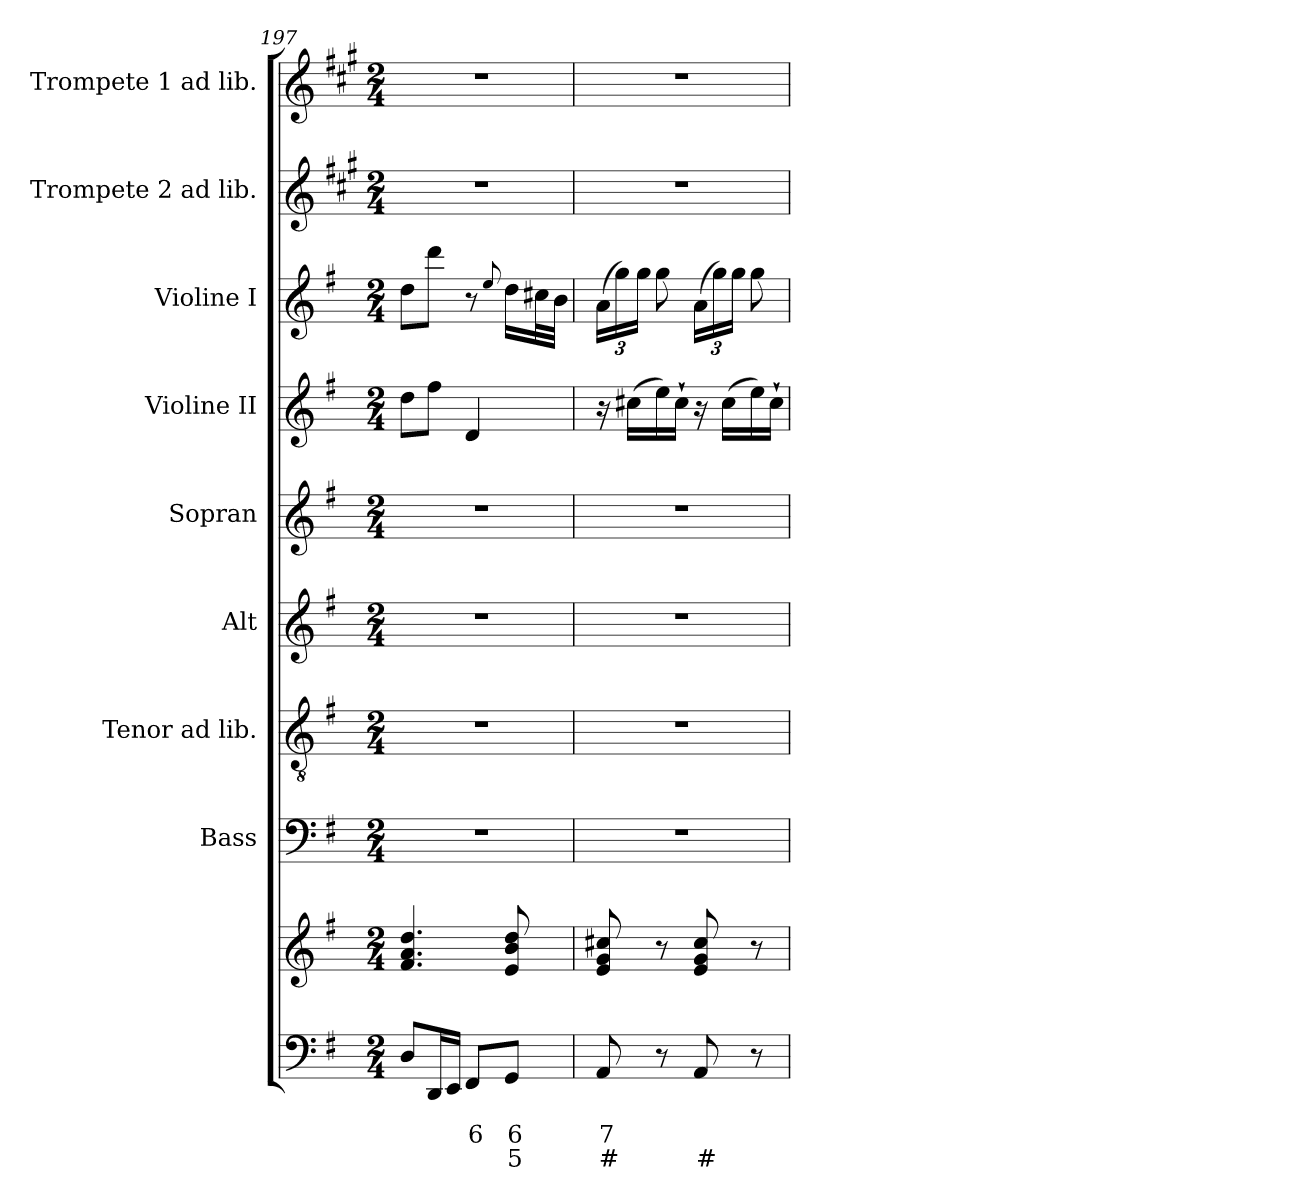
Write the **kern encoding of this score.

**kern	**text	**text	**text	**kern	**kern	**kern	**kern	**kern	**kern	**kern	**kern	**kern
*part9	*part9	*part9	*part9	*part9	*part8	*part7	*part6	*part5	*part4	*part3	*part2	*part1
*staff10	*staff10	*staff10	*staff10	*staff9	*staff8	*staff7	*staff6	*staff5	*staff4	*staff3	*staff2	*staff1
*	*	*	*	*	*I"Bass	*I"Tenor ad lib.	*I"Alt	*I"Sopran	*I"Violine II	*I"Violine I	*I"Trompete 2 ad lib.	*I"Trompete 1 ad lib.
*	*	*	*	*	*I'B.	*I'T.	*I'A.	*I'S.	*I'Vl. II	*I'Vl. I	*I'Trp. 2	*I'Trp. 1
!!LO:LB:g=z
*clefF4	*	*	*	*clefG2	*clefF4	*clefGv2	*clefG2	*clefG2	*clefG2	*clefG2	*clefG2	*clefG2
*	*	*	*	*	*	*	*	*	*	*	*ITrd1c2	*ITrd1c2
*k[f#]	*	*	*	*k[f#]	*k[f#]	*k[f#]	*k[f#]	*k[f#]	*k[f#]	*k[f#]	*k[f#]	*k[f#]
*G:	*	*	*	*G:	*G:	*G:	*G:	*G:	*G:	*G:	*G:	*G:
*M2/4	*	*	*	*M2/4	*M2/4	*M2/4	*M2/4	*M2/4	*M2/4	*M2/4	*M2/4	*M2/4
=197	=197	=197	=197	=197	=197	=197	=197	=197	=197	=197	=197	=197
8D/L	.	.	.	4.f#/ 4.a/ 4.dd/	2r	2r	2r	2r	8dd\L	8dd\L	2r	2r
16DD/L	.	.	.	.	.	.	.	.	8ff#\J	8ddd\J	.	.
16EE/JJ	.	.	.	.	.	.	.	.	.	.	.	.
!	!	!LO:LY:b	!	!	!	!	!	!	!	!	!	!
8FF#/L	.	6	.	.	.	.	.	.	4d/	8r	.	.
.	.	.	.	.	.	.	.	.	.	8qqee/	.	.
!	!	!LO:LY:b	!LO:LY:b	!	!	!	!	!	!	!	!	!
8GG/J	.	6	5	8e/ 8b/ 8dd/	.	.	.	.	.	16dd\LL	.	.
.	.	.	.	.	.	.	.	.	.	32cc#X\L	.	.
.	.	.	.	.	.	.	.	.	.	32b\JJJ	.	.
=198	=198	=198	=198	=198	=198	=198	=198	=198	=198	=198	=198	=198
!	!	!LO:LY:b	!LO:LY:b	!	!	!	!	!	!	!	!	!
8AA/	.	7	#	8e/ 8g/ 8cc#X/	2r	2r	2r	2r	16r	(>24a\LL	2r	2r
.	.	.	.	.	.	.	.	.	.	24gg\)	.	.
.	.	.	.	.	.	.	.	.	(>16cc#X\LL	.	.	.
.	.	.	.	.	.	.	.	.	.	24gg\JJ	.	.
8r	.	.	.	8r	.	.	.	.	16ee\)	8gg\	.	.
.	.	.	.	.	.	.	.	.	16cc#`>\JJ	.	.	.
!	!	!	!LO:LY:b	!	!	!	!	!	!	!	!	!
8AA/	.	.	#	8e/ 8g/ 8cc#/	.	.	.	.	16r	(>24a\LL	.	.
.	.	.	.	.	.	.	.	.	.	24gg\)	.	.
.	.	.	.	.	.	.	.	.	(>16cc#\LL	.	.	.
.	.	.	.	.	.	.	.	.	.	24gg\JJ	.	.
8r	.	.	.	8r	.	.	.	.	16ee\)	8gg\	.	.
.	.	.	.	.	.	.	.	.	16cc#`>\JJ	.	.	.
=	=	=	=	=	=	=	=	=	=	=	=	=
*-	*-	*-	*-	*-	*-	*-	*-	*-	*-	*-	*-	*-
